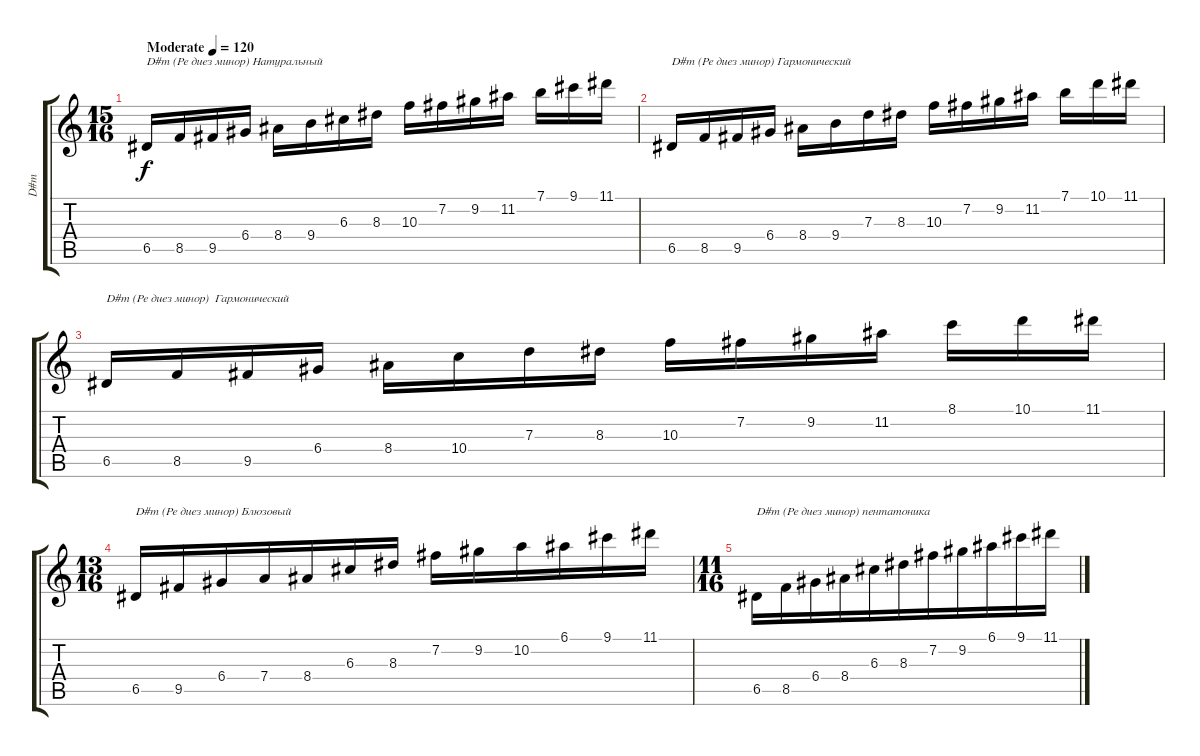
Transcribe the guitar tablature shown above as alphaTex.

\track ("D#m" "D#m") {instrument acousticguitarsteel}
\staff {score tabs}
\tuning (E4 B3 G3 D3 A2 E2) {hide}
\ts (15 16)
\tempo (120 "Moderate")
\clef g2
\ks c
6.5.16{txt "D#m (Ре диез минор) Натуральный" dy f instrument acousticguitarsteel} 8.5.16 9.5.16 6.4.16 8.4.16 9.4.16 6.3.16 8.3.16 10.3.16 7.2.16 9.2.16 11.2.16 7.1.16 9.1.16 11.1.16 |
6.5.16{txt "D#m (Ре диез минор) Гармонический"} 8.5.16 9.5.16 6.4.16 8.4.16 9.4.16 7.3.16 8.3.16 10.3.16 7.2.16 9.2.16 11.2.16 7.1.16 10.1.16 11.1.16 |
6.5.16{txt "D#m (Ре диез минор)  Гармонический"} 8.5.16 9.5.16 6.4.16 8.4.16 10.4.16 7.3.16 8.3.16 10.3.16 7.2.16 9.2.16 11.2.16 8.1.16 10.1.16 11.1.16 |
\ts (13 16)
6.5.16{txt "D#m (Ре диез минор) Блюзовый" beam Up beam merge} 9.5.16{beam Up beam merge} 6.4.16{beam Up beam merge} 7.4.16{beam Up beam merge} 8.4.16{beam Up beam merge} 6.3.16{beam Up beam merge} 8.3.16{beam Up beam split} 7.2.16{beam merge} 9.2.16{beam merge} 10.2.16{beam merge} 6.1.16{beam merge} 9.1.16{beam merge} 11.1.16 |
\ts (11 16)
6.5.16{txt "D#m (Ре диез минор) пентатоника" beam merge} 8.5.16{beam merge} 6.4.16{beam merge} 8.4.16{beam merge} 6.3.16 8.3.16{beam merge} 7.2.16{beam merge} 9.2.16{beam merge} 6.1.16{beam merge} 9.1.16{beam merge} 11.1.16
